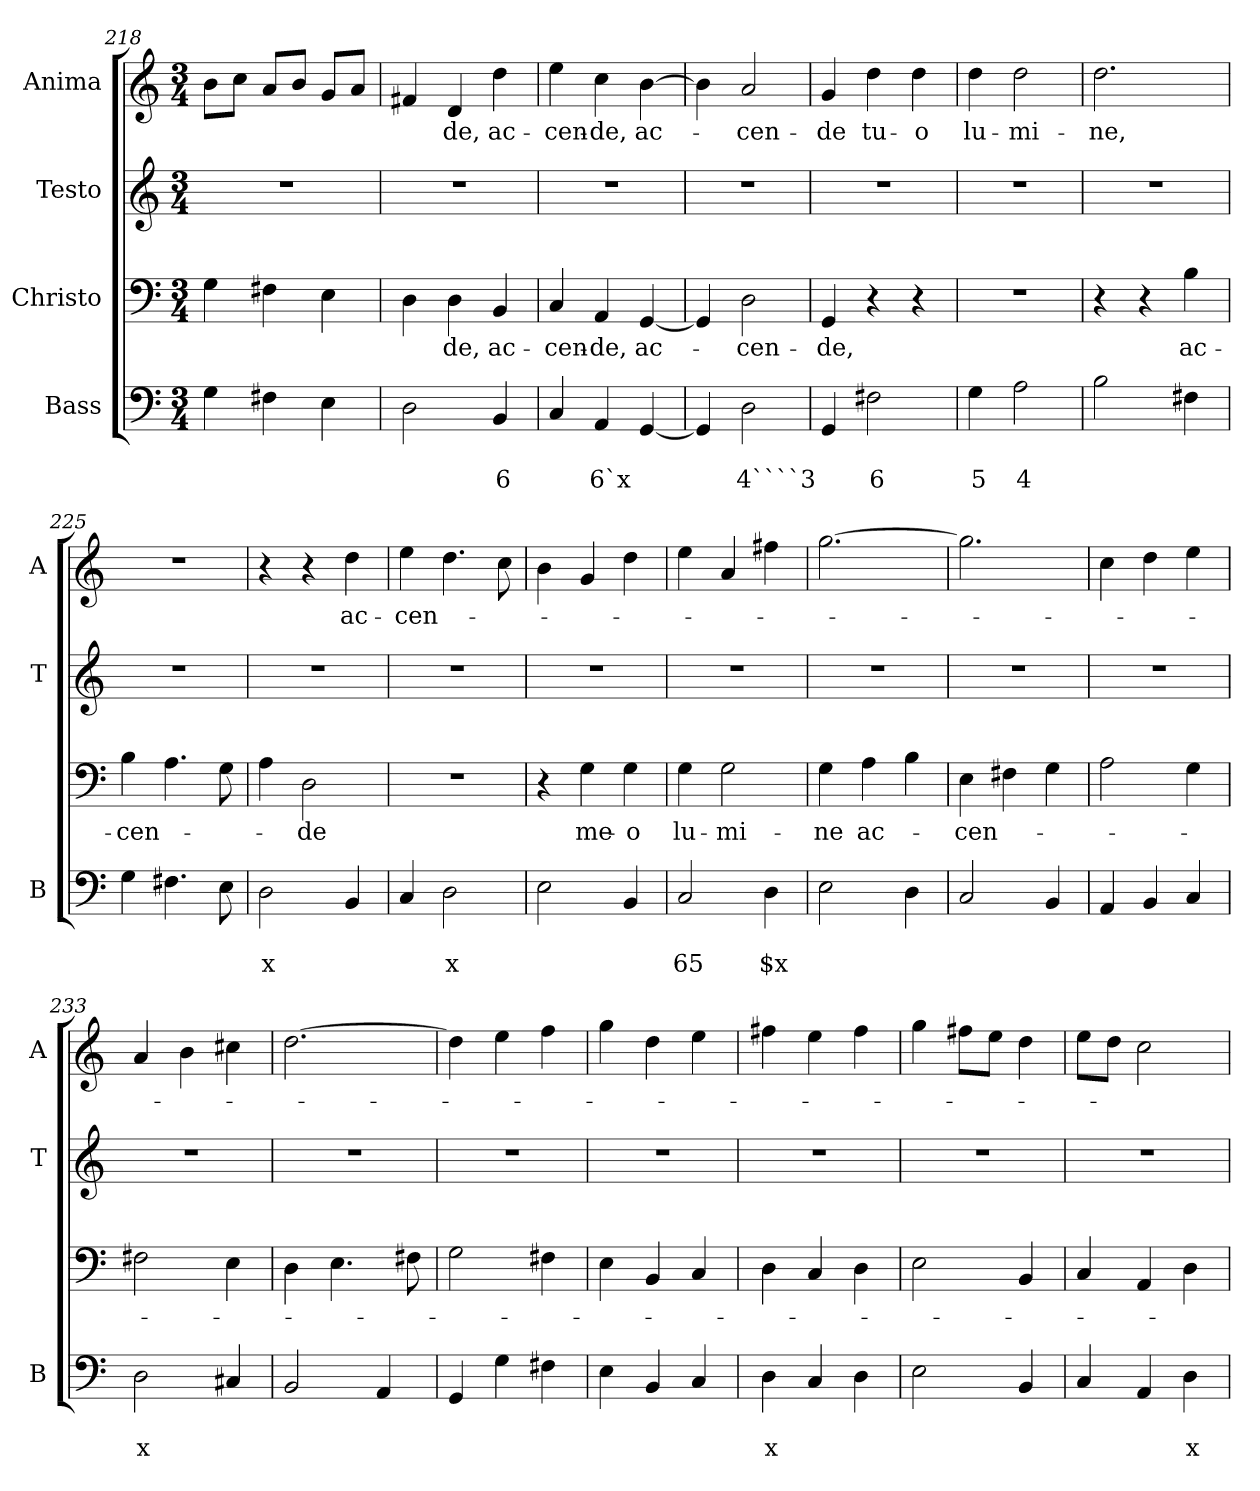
**kern	**text	**text	**kern	**text	**kern	**kern	**text
*part4	*part4	*part4	*part3	*part3	*part2	*part1	*part1
*staff4	*staff4	*staff4	*staff3	*staff3	*staff2	*staff1	*staff1
*I"Bass	*	*	*I"Christo	*	*I"Testo	*I"Anima	*
*I'B	*	*	*	*	*I'T	*I'A	*
*clefF4	*	*	*clefF4	*	*clefG2	*clefG2	*
*k[]	*	*	*k[]	*	*k[]	*k[]	*
*C:	*	*	*C:	*	*C:	*C:	*
*M3/4	*	*	*M3/4	*	*M3/4	*M3/4	*
=218	=218	=218	=218	=218	=218	=218	=218
4G\	.	.	4G\	.	2.r	8b\L	.
.	.	.	.	.	.	8cc\J	.
4F#X\	.	.	4F#X\	.	.	8a/L	.
.	.	.	.	.	.	8b/J	.
4E\	.	.	4E\	.	.	8g/L	.
.	.	.	.	.	.	8a/J	.
=219	=219	=219	=219	=219	=219	=219	=219
2D\	.	.	4D\	.	2.r	4f#X/	.
!	!	!	!	!LO:LY:b	!	!	!LO:LY:b
.	.	.	4D\	de,	.	4d/	-de,
!	!	!LO:LY:b	!	!LO:LY:b	!	!	!LO:LY:b
4BB/	.	6	4BB/	ac-	.	4dd\	ac-
=220	=220	=220	=220	=220	=220	=220	=220
!	!	!	!	!LO:LY:b	!	!	!LO:LY:b
4C/	.	.	4C/	-cen-	2.r	4ee\	-cen-
!	!	!LO:LY:b	!	!LO:LY:b	!	!	!LO:LY:b
4AA/	.	6`x	4AA/	-de,	.	4cc\	-de,
!	!	!	!	!LO:LY:b	!	!	!LO:LY:b
[4GG/	.	.	[4GG/	ac-	.	[4b\	ac-
=221	=221	=221	=221	=221	=221	=221	=221
4GG/]	.	.	4GG/]	.	2.r	4b\]	.
!	!	!LO:LY:b	!	!LO:LY:b	!	!	!LO:LY:b
2D\	.	4````3	2D\	-cen-	.	2a/	-cen-
!!LO:LB:g=z
=222	=222	=222	=222	=222	=222	=222	=222
!	!	!	!	!LO:LY:b	!	!	!LO:LY:b
4GG/	.	.	4GG/	-de,	2.r	4g/	-de
!	!	!LO:LY:b	!	!	!	!	!LO:LY:b
2F#X\	.	6	4r	.	.	4dd\	tu-
!	!	!	!	!	!	!	!LO:LY:b
.	.	.	4r	.	.	4dd\	-o
=223	=223	=223	=223	=223	=223	=223	=223
!	!	!LO:LY:b	!	!	!	!	!LO:LY:b
4G\	.	5	2.r	.	2.r	4dd\	lu-
!	!	!LO:LY:b	!	!	!	!	!LO:LY:b
2A\	.	4	.	.	.	2dd\	-mi-
=224	=224	=224	=224	=224	=224	=224	=224
!	!	!	!	!	!	!	!LO:LY:b
2B\	.	.	4r	.	2.r	2.dd\	-ne,
.	.	.	4r	.	.	.	.
!	!	!	!	!LO:LY:b	!	!	!
4F#X\	.	.	4B\	ac-	.	.	.
=225	=225	=225	=225	=225	=225	=225	=225
!	!	!	!	!LO:LY:b	!	!	!
4G\	.	.	4B\	-cen-	2.r	2.r	.
4.F#X\	.	.	4.A\	.	.	.	.
8E\	.	.	8G\	.	.	.	.
=226	=226	=226	=226	=226	=226	=226	=226
!	!	!LO:LY:b	!	!	!	!	!
2D\	.	x	4A\	.	2.r	4r	.
!	!	!	!	!LO:LY:b	!	!	!
.	.	.	2D\	-de	.	4r	.
!	!	!	!	!	!	!	!LO:LY:b
4BB/	.	.	.	.	.	4dd\	ac-
=227	=227	=227	=227	=227	=227	=227	=227
!	!	!	!	!	!	!	!LO:LY:b
4C/	.	.	2.r	.	2.r	4ee\	-cen-
!	!	!LO:LY:b	!	!	!	!	!
2D\	.	x	.	.	.	4.dd\	.
.	.	.	.	.	.	8cc\	.
=228	=228	=228	=228	=228	=228	=228	=228
2E\	.	.	4r	.	2.r	4b\	.
!	!	!	!	!LO:LY:b	!	!	!
.	.	.	4G\	me-	.	4g/	.
!	!	!	!	!LO:LY:b	!	!	!
4BB/	.	.	4G\	-o	.	4dd\	.
=229	=229	=229	=229	=229	=229	=229	=229
!	!	!LO:LY:b	!	!LO:LY:b	!	!	!
2C/	.	65	4G\	lu-	2.r	4ee\	.
!	!	!	!	!LO:LY:b	!	!	!
.	.	.	2G\	-mi-	.	4a/	.
!	!	!LO:LY:b	!	!	!	!	!
4D\	.	$x	.	.	.	4ff#X\	.
!!LO:LB:g=z
=230	=230	=230	=230	=230	=230	=230	=230
!	!	!	!	!LO:LY:b	!	!	!
2E\	.	.	4G\	-ne	2.r	[2.gg\	.
!	!	!	!	!LO:LY:b	!	!	!
.	.	.	4A\	ac-	.	.	.
4D\	.	.	4B\	.	.	.	.
=231	=231	=231	=231	=231	=231	=231	=231
!	!	!	!	!LO:LY:b	!	!	!
2C/	.	.	4E\	-cen-	2.r	2.gg\]	.
.	.	.	4F#X\	.	.	.	.
4BB/	.	.	4G\	.	.	.	.
=232	=232	=232	=232	=232	=232	=232	=232
4AA/	.	.	2A\	.	2.r	4cc\	.
4BB/	.	.	.	.	.	4dd\	.
4C/	.	.	4G\	.	.	4ee\	.
=233	=233	=233	=233	=233	=233	=233	=233
!	!	!LO:LY:b	!	!	!	!	!
2D\	.	x	2F#X\	.	2.r	4a/	.
.	.	.	.	.	.	4b\	.
4C#X/	.	.	4E\	.	.	4cc#X\	.
=234	=234	=234	=234	=234	=234	=234	=234
2BB/	.	.	4D\	.	2.r	[2.dd\	.
.	.	.	4.E\	.	.	.	.
4AA/	.	.	.	.	.	.	.
.	.	.	8F#X\	.	.	.	.
=235	=235	=235	=235	=235	=235	=235	=235
4GG/	.	.	2G\	.	2.r	4dd\]	.
4G\	.	.	.	.	.	4ee\	.
4F#X\	.	.	4F#X\	.	.	4ff\	.
=236	=236	=236	=236	=236	=236	=236	=236
4E\	.	.	4E\	.	2.r	4gg\	.
4BB/	.	.	4BB/	.	.	4dd\	.
4C/	.	.	4C/	.	.	4ee\	.
!!LO:LB:g=z
=237	=237	=237	=237	=237	=237	=237	=237
!	!	!LO:LY:b	!	!	!	!	!
4D\	.	x	4D\	.	2.r	4ff#X\	.
4C/	.	.	4C/	.	.	4ee\	.
4D\	.	.	4D\	.	.	4ff#\	.
=238	=238	=238	=238	=238	=238	=238	=238
2E\	.	.	2E\	.	2.r	4gg\	.
.	.	.	.	.	.	8ff#X\L	.
.	.	.	.	.	.	8ee\J	.
4BB/	.	.	4BB/	.	.	4dd\	.
=239	=239	=239	=239	=239	=239	=239	=239
4C/	.	.	4C/	.	2.r	8ee\L	.
.	.	.	.	.	.	8dd\J	.
4AA/	.	.	4AA/	.	.	2cc\	.
!	!	!LO:LY:b	!	!	!	!	!
4D\	.	x	4D\	.	.	.	.
=	=	=	=	=	=	=	=
*-	*-	*-	*-	*-	*-	*-	*-
